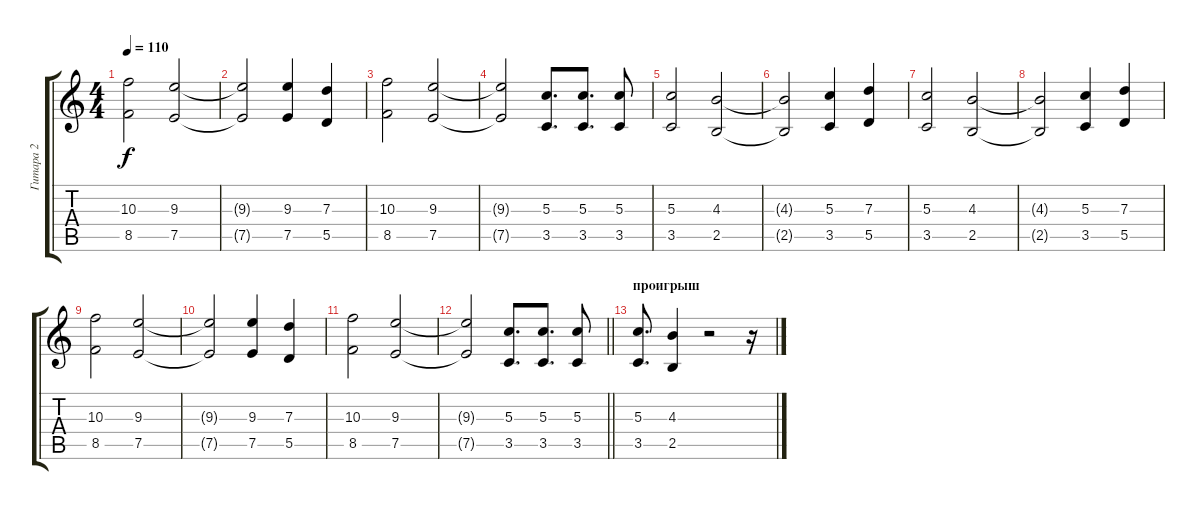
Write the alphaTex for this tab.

\track ("Гитара 2" "Гитара 2") {instrument distortionguitar}
\staff {score tabs}
\tuning (E4 B3 G3 D3 A2 E2) {hide}
\ts (4 4)
\tempo 110
\clef g2
\ks c
(10.3 8.5).2{dy f} (9.3 7.5).2 |
(9.3{t} 7.5{t}).2 (9.3 7.5).4 (7.3 5.5).4 |
(10.3 8.5).2 (9.3 7.5).2 |
(9.3{t} 7.5{t}).2 (5.3 3.5).8{d} (5.3 3.5).8{d} (5.3 3.5).8 |
(5.3 3.5).2 (4.3 2.5).2 |
(4.3{t} 2.5{t}).2 (5.3 3.5).4 (7.3 5.5).4 |
(5.3 3.5).2 (4.3 2.5).2 |
(4.3{t} 2.5{t}).2 (5.3 3.5).4 (7.3 5.5).4 |
(10.3 8.5).2 (9.3 7.5).2 |
(9.3{t} 7.5{t}).2 (9.3 7.5).4 (7.3 5.5).4 |
(10.3 8.5).2 (9.3 7.5).2 |
\barLineRight lightlight
(9.3{t} 7.5{t}).2 (5.3 3.5).8{d} (5.3 3.5).8{d} (5.3 3.5).8 |
\section ("" "проигрыш")
(5.3 3.5).8{d} (4.3 2.5).4 r.2 r.16
